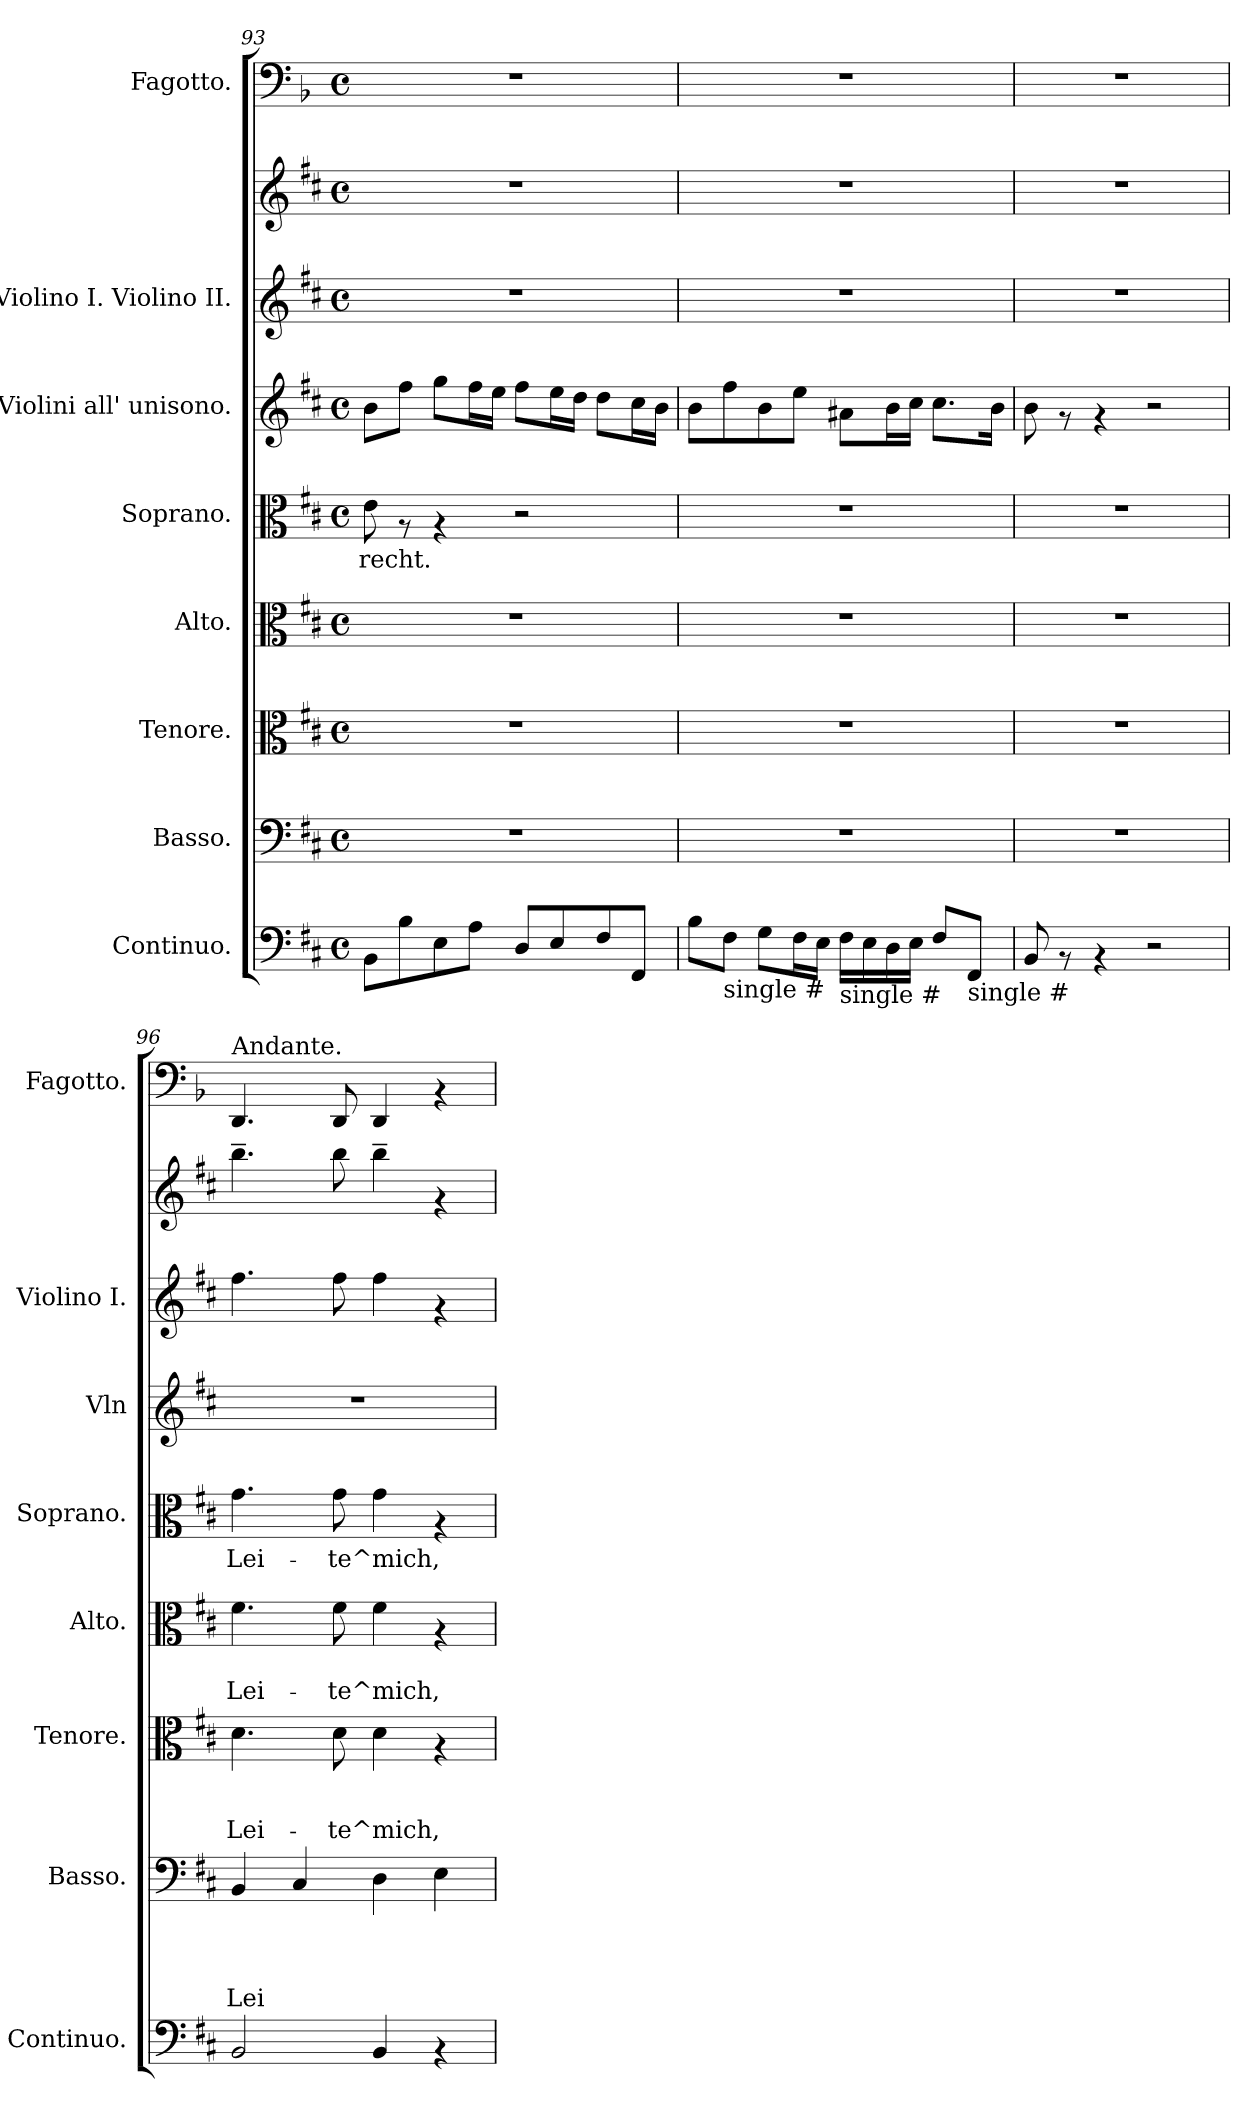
**kern	**kern	**text	**text	**text	**text	**kern	**text	**text	**text	**kern	**text	**text	**kern	**text	**kern	**kern	**kern	**kern
*part8	*part7	*part7	*part7	*part7	*part7	*part6	*part6	*part6	*part6	*part5	*part5	*part5	*part4	*part4	*part3	*part2	*part2	*part1
*staff9	*staff8	*staff8	*staff8	*staff8	*staff8	*staff7	*staff7	*staff7	*staff7	*staff6	*staff6	*staff6	*staff5	*staff5	*staff4	*staff3	*staff2	*staff1
*I"Continuo.	*I"Basso.	*	*	*	*	*I"Tenore.	*	*	*	*I"Alto.	*	*	*I"Soprano.	*	*I"Violini all' unisono.	*I"Violino I. Violino II.	*	*I"Fagotto.
*I'Continuo.	*I'Basso.	*	*	*	*	*I'Tenore.	*	*	*	*I'Alto.	*	*	*I'Soprano.	*	*I'Vln	*I'Violino I.	*	*I'Fagotto.
*clefF4	*clefF4	*	*	*	*	*clefC3	*	*	*	*clefC3	*	*	*clefC3	*	*clefG2	*clefG2	*clefG2	*clefF4
*	*	*	*	*	*	*	*	*	*	*	*	*	*	*	*	*	*	*ITrd2c3
*k[f#c#]	*k[f#c#]	*	*	*	*	*k[f#c#]	*	*	*	*k[f#c#]	*	*	*k[f#c#]	*	*k[f#c#]	*k[f#c#]	*k[f#c#]	*k[f#c#]
*D:	*D:	*	*	*	*	*D:	*	*	*	*D:	*	*	*D:	*	*D:	*D:	*D:	*D:
*M4/4	*M4/4	*	*	*	*	*M4/4	*	*	*	*M4/4	*	*	*M4/4	*	*M4/4	*M4/4	*M4/4	*M4/4
*met(c)	*met(c)	*	*	*	*	*met(c)	*	*	*	*met(c)	*	*	*met(c)	*	*met(c)	*met(c)	*met(c)	*met(c)
=93	=93	=93	=93	=93	=93	=93	=93	=93	=93	=93	=93	=93	=93	=93	=93	=93	=93	=93
!	!	!	!	!	!	!	!	!	!	!	!	!	!	!LO:LY:b	!	!	!	!
8BB\L	1r	.	.	.	.	1r	.	.	.	1r	.	.	8e\	recht.	8b\L	1r	1r	1r
8B\	.	.	.	.	.	.	.	.	.	.	.	.	8rG	.	8ff#\J	.	.	.
8E\	.	.	.	.	.	.	.	.	.	.	.	.	4rG	.	8gg\L	.	.	.
8A\J	.	.	.	.	.	.	.	.	.	.	.	.	.	.	16ff#\L	.	.	.
.	.	.	.	.	.	.	.	.	.	.	.	.	.	.	16ee\JJ	.	.	.
8D/L	.	.	.	.	.	.	.	.	.	.	.	.	2r	.	8ff#\L	.	.	.
8E/	.	.	.	.	.	.	.	.	.	.	.	.	.	.	16ee\L	.	.	.
.	.	.	.	.	.	.	.	.	.	.	.	.	.	.	16dd\JJ	.	.	.
8F#/	.	.	.	.	.	.	.	.	.	.	.	.	.	.	8dd\L	.	.	.
8FF#/J	.	.	.	.	.	.	.	.	.	.	.	.	.	.	16cc#\L	.	.	.
.	.	.	.	.	.	.	.	.	.	.	.	.	.	.	16b\JJ	.	.	.
=94!	=94!	=94!	=94!	=94!	=94!	=94!	=94!	=94!	=94!	=94!	=94!	=94!	=94!	=94!	=94!	=94!	=94!	=94!
8B\L	1r	.	.	.	.	1r	.	.	.	1r	.	.	1r	.	8b\L	1r	1r	1r
!LO:TX:b:t=single #	!	!	!	!	!	!	!	!	!	!	!	!	!	!	!	!	!	!
8F#\J	.	.	.	.	.	.	.	.	.	.	.	.	.	.	8ff#\	.	.	.
8G\L	.	.	.	.	.	.	.	.	.	.	.	.	.	.	8b\	.	.	.
16F#\L	.	.	.	.	.	.	.	.	.	.	.	.	.	.	8ee\J	.	.	.
16E\JJ	.	.	.	.	.	.	.	.	.	.	.	.	.	.	.	.	.	.
!LO:TX:b:t=single #	!	!	!	!	!	!	!	!	!	!	!	!	!	!	!	!	!	!
16F#\LL	.	.	.	.	.	.	.	.	.	.	.	.	.	.	8a#X\L	.	.	.
16E\	.	.	.	.	.	.	.	.	.	.	.	.	.	.	.	.	.	.
16D\	.	.	.	.	.	.	.	.	.	.	.	.	.	.	16b\L	.	.	.
16E\JJ	.	.	.	.	.	.	.	.	.	.	.	.	.	.	16cc#\JJ	.	.	.
8F#/L	.	.	.	.	.	.	.	.	.	.	.	.	.	.	8.cc#\L	.	.	.
!LO:TX:b:t=single #	!	!	!	!	!	!	!	!	!	!	!	!	!	!	!	!	!	!
8FF#/J	.	.	.	.	.	.	.	.	.	.	.	.	.	.	.	.	.	.
.	.	.	.	.	.	.	.	.	.	.	.	.	.	.	16b\Jk	.	.	.
=95!	=95!	=95!	=95!	=95!	=95!	=95!	=95!	=95!	=95!	=95!	=95!	=95!	=95!	=95!	=95!	=95!	=95!	=95!
8BB/	1r	.	.	.	.	1r	.	.	.	1r	.	.	1r	.	8b\	1r	1r	1r
8rAA	.	.	.	.	.	.	.	.	.	.	.	.	.	.	8rf	.	.	.
4rAA	.	.	.	.	.	.	.	.	.	.	.	.	.	.	4rf	.	.	.
2r	.	.	.	.	.	.	.	.	.	.	.	.	.	.	2r	.	.	.
!!LO:PB:g=z
=96!	=96!	=96!	=96!	=96!	=96!	=96!	=96!	=96!	=96!	=96!	=96!	=96!	=96!	=96!	=96!	=96!	=96!	=96!
!	!	!	!	!	!	!	!	!	!	!	!	!	!	!	!	!	!	!LO:TX:a:t=Andante.
!	!	!	!	!	!LO:LY:b	!	!	!	!LO:LY:b	!	!	!LO:LY:b	!	!LO:LY:b	!	!	!	!
2BB/	4BB/	.	.	.	Lei	4.d\	.	.	Lei-	4.f#\	.	Lei-	4.g\	Lei-	1r	4.ff#\	4.bb~>\	4.BBB/
.	4C#/	.	.	.	.	.	.	.	.	.	.	.	.	.	.	.	.	.
!	!	!	!	!	!	!	!	!	!LO:LY:b	!	!	!LO:LY:b	!	!LO:LY:b	!	!	!	!
.	.	.	.	.	.	8d\	.	.	-te^mich,	8f#\	.	-te^mich,	8g\	-te^mich,	.	8ff#\	8bb\	8BBB/
4BB/	4D\	.	.	.	.	4d\	.	.	.	4f#\	.	.	4g\	.	.	4ff#\	4bb~>\	4BBB/
4rAA	4E\	.	.	.	.	4rG	.	.	.	4rG	.	.	4rG	.	.	4rf	4rf	4rAA
=!	=!	=!	=!	=!	=!	=!	=!	=!	=!	=!	=!	=!	=!	=!	=!	=!	=!	=!
*-	*-	*-	*-	*-	*-	*-	*-	*-	*-	*-	*-	*-	*-	*-	*-	*-	*-	*-
